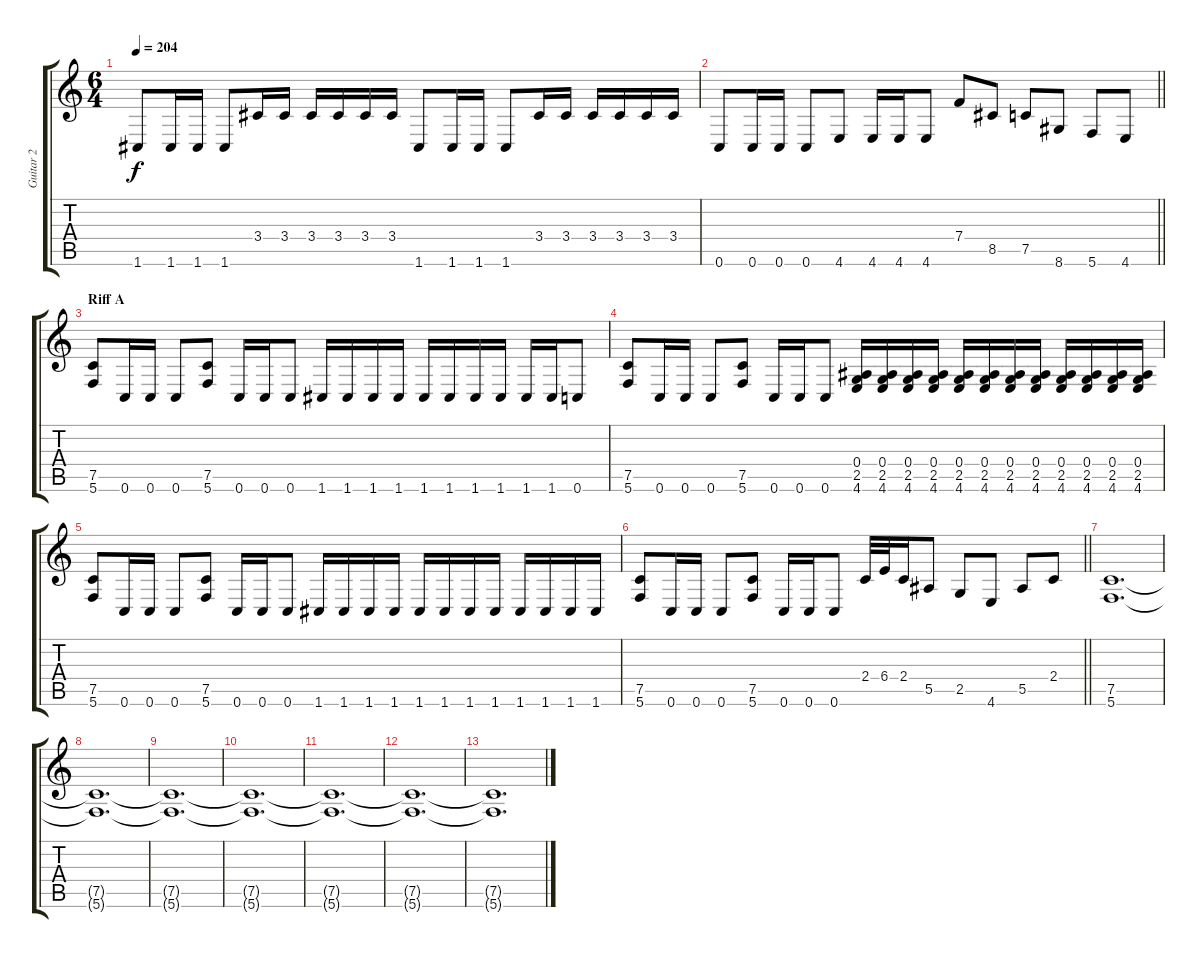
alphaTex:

\track ("Guitar 2" "Guitar 2") {instrument distortionguitar}
\staff {score tabs}
\tuning (C4 G3 Eb3 Bb2 F2 C2) {hide}
\ts (6 4)
\tempo 204
\clef g2
\ks c
1.6.8{dy f} 1.6.16 1.6.16 1.6.8 3.4.16 3.4.16 3.4.16 3.4.16 3.4.16 3.4.16 1.6.8 1.6.16 1.6.16 1.6.8 3.4.16 3.4.16 3.4.16 3.4.16 3.4.16 3.4.16 |
\barLineRight lightlight
0.6.8 0.6.16 0.6.16 0.6.8 4.6.8 4.6.16 4.6.16 4.6.8 7.4.8 8.5.8 7.5.8 8.6.8 5.6.8 4.6.8 |
\section ("" "Riff A")
(7.5 5.6).8 0.6.16 0.6.16 0.6.8 (7.5 5.6).8 0.6.16 0.6.16 0.6.8 1.6.16 1.6.16 1.6.16 1.6.16 1.6.16 1.6.16 1.6.16 1.6.16 1.6.16 1.6.16 0.6.8 |
(7.5 5.6).8 0.6.16 0.6.16 0.6.8 (7.5 5.6).8 0.6.16 0.6.16 0.6.8 (0.4 2.5 4.6).16 (0.4 2.5 4.6).16 (0.4 2.5 4.6).16 (0.4 2.5 4.6).16 (0.4 2.5 4.6).16 (0.4 2.5 4.6).16 (0.4 2.5 4.6).16 (0.4 2.5 4.6).16 (0.4 2.5 4.6).16 (0.4 2.5 4.6).16 (0.4 2.5 4.6).16 (0.4 2.5 4.6).16 |
(7.5 5.6).8 0.6.16 0.6.16 0.6.8 (7.5 5.6).8 0.6.16 0.6.16 0.6.8 1.6.16 1.6.16 1.6.16 1.6.16 1.6.16 1.6.16 1.6.16 1.6.16 1.6.16 1.6.16 1.6.16 1.6.16 |
\barLineRight lightlight
(7.5 5.6).8 0.6.16 0.6.16 0.6.8 (7.5 5.6).8 0.6.16 0.6.16 0.6.8 2.4.32 6.4.32 2.4.16 5.5.8 2.5.8 4.6.8 5.5.8 2.4.8 |
(7.5 5.6).1{d} |
(7.5{t} 5.6{t}).1{d} |
(7.5{t} 5.6{t}).1{d} |
(7.5{t} 5.6{t}).1{d} |
(7.5{t} 5.6{t}).1{d} |
(7.5{t} 5.6{t}).1{d} |
(7.5{t} 5.6{t}).1{d}
